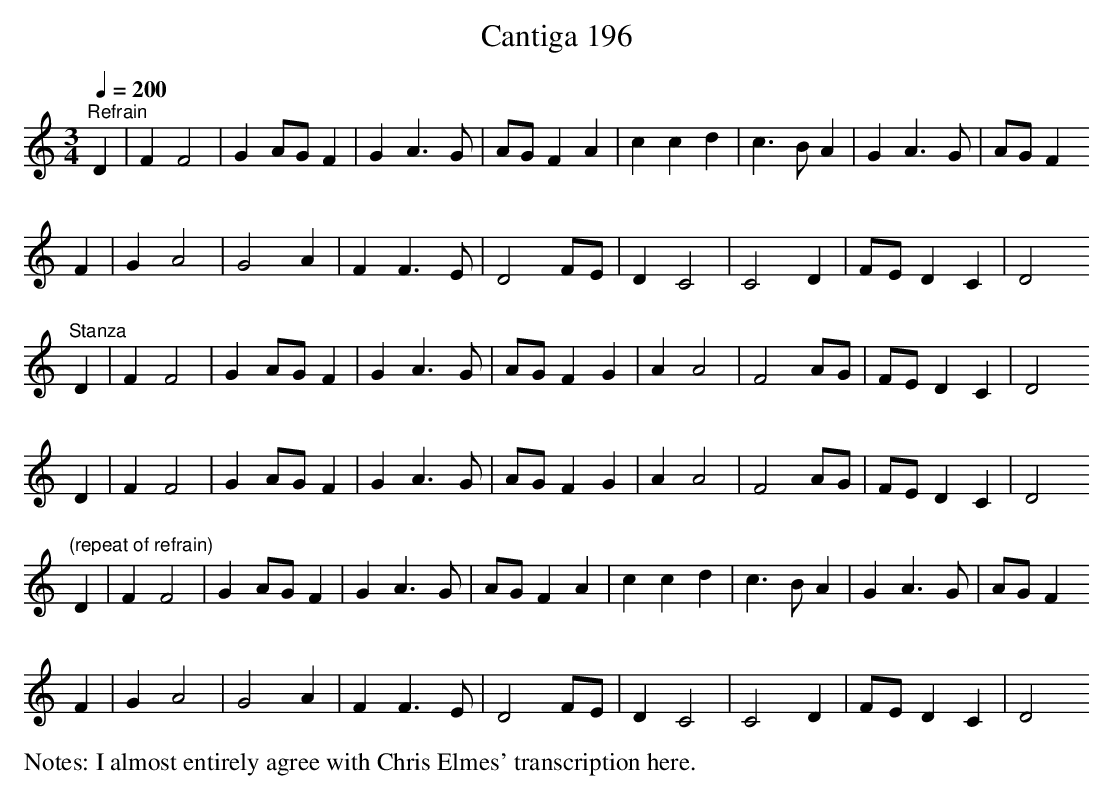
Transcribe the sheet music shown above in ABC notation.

X:1
T:Cantiga 196
P:A
M:3/4
L:1/4
Q:200
%%score 1
V:1
K:C
P:A
[V:1] \
"^Refrain" \
D | FF2 | G A/G/F | G A3/G/ | A/G/F A | c cd | c3/B/ A | G A3/G/ | A/G/F
F | G A2 | G2A | F F3/E/ | D2 F/E/ | DC2 | C2D | F/E/ DC | D2
"^Stanza"
D | FF2 | G A/G/F | G A3/G/ | A/G/F G | AA2 | F2 A/G/ | F/E/ DC | D2
D | FF2 | G A/G/F | G A3/G/ | A/G/F G | AA2 | F2 A/G/ | F/E/ DC | D2
"^(repeat of refrain)"
D | FF2 | G A/G/F | G A3/G/ | A/G/F A | c cd | c3/B/ A | G A3/G/ | A/G/F
F | G A2 | G2A | F F3/E/ | D2 F/E/ | DC2 | C2D | F/E/ DC | D2
